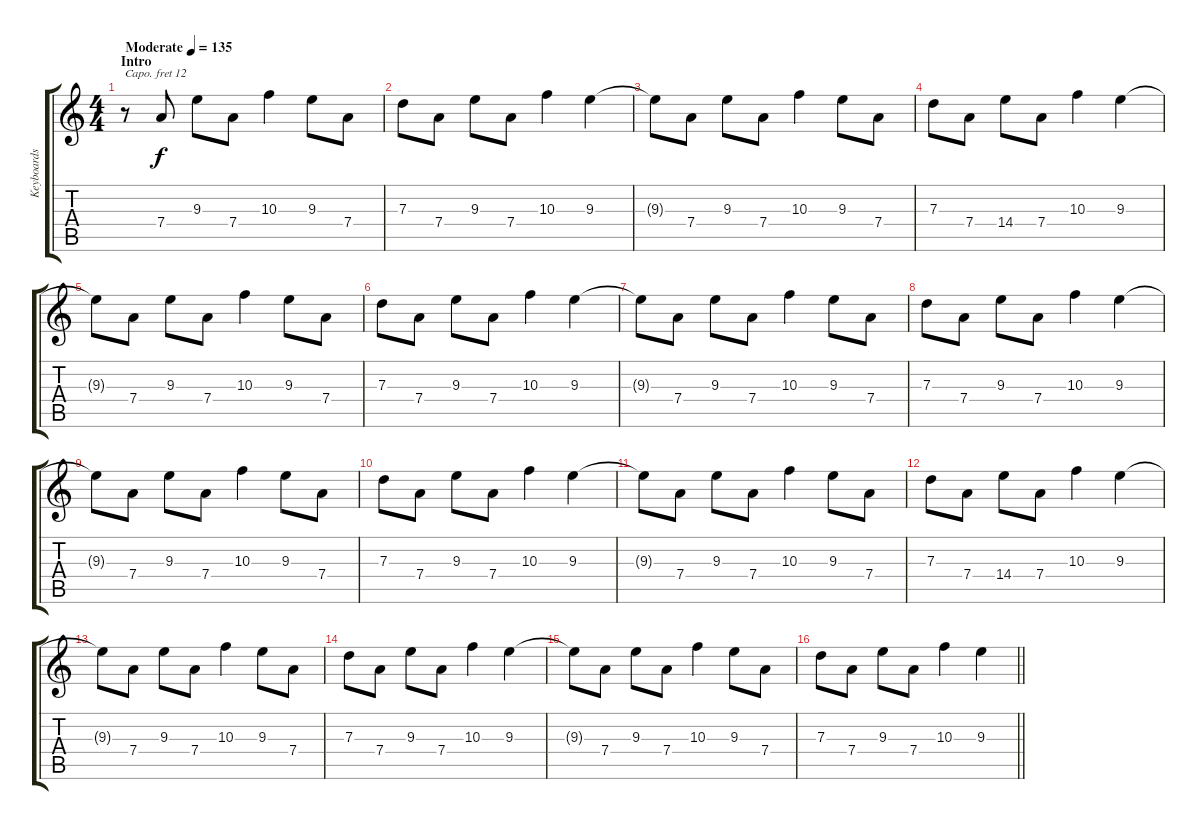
\track ("Keyboards" "Keyboards") {instrument vibraphone}
\staff {score tabs}
\capo 12
\tuning (E4 B3 G3 D3 A2 E2) {hide}
\ts (4 4)
\section ("" "Intro")
\tempo (135 "Moderate")
\clef g2
\ks c
r.8{dy f instrument vibraphone} 7.4.8 9.3.8 7.4.8 10.3.4 9.3.8 7.4.8 |
7.3.8 7.4.8 9.3.8 7.4.8 10.3.4 9.3.4 |
9.3{t}.8 7.4.8 9.3.8 7.4.8 10.3.4 9.3.8 7.4.8 |
7.3.8 7.4.8 14.4.8 7.4.8 10.3.4 9.3.4 |
9.3{t}.8 7.4.8 9.3.8 7.4.8 10.3.4 9.3.8 7.4.8 |
7.3.8 7.4.8 9.3.8 7.4.8 10.3.4 9.3.4 |
9.3{t}.8 7.4.8 9.3.8 7.4.8 10.3.4 9.3.8 7.4.8 |
7.3.8 7.4.8 9.3.8 7.4.8 10.3.4 9.3.4 |
9.3{t}.8 7.4.8 9.3.8 7.4.8 10.3.4 9.3.8 7.4.8 |
7.3.8 7.4.8 9.3.8 7.4.8 10.3.4 9.3.4 |
9.3{t}.8 7.4.8 9.3.8 7.4.8 10.3.4 9.3.8 7.4.8 |
7.3.8 7.4.8 14.4.8 7.4.8 10.3.4 9.3.4 |
9.3{t}.8 7.4.8 9.3.8 7.4.8 10.3.4 9.3.8 7.4.8 |
7.3.8 7.4.8 9.3.8 7.4.8 10.3.4 9.3.4 |
9.3{t}.8 7.4.8 9.3.8 7.4.8 10.3.4 9.3.8 7.4.8 |
\barLineRight lightlight
7.3.8 7.4.8 9.3.8 7.4.8 10.3.4 9.3.4
